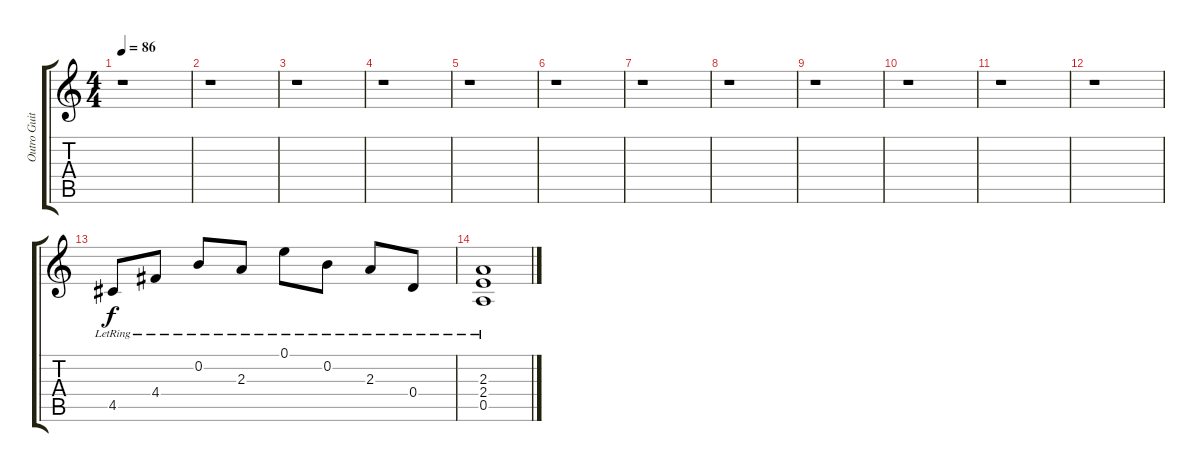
\track ("Outro Guitar 2" "Outro Guit") {instrument acousticguitarsteel}
\staff {score tabs}
\tuning (E4 B3 G3 D3 A2 E2) {hide}
\ts (4 4)
\tempo 86
\clef g2
\ks c
r.1{dy f} |
r.1 |
r.1 |
r.1 |
r.1 |
r.1 |
r.1 |
r.1 |
r.1 |
r.1 |
r.1 |
r.1 |
4.5{lr}.8 4.4{lr}.8 0.2{lr}.8 2.3{lr}.8 0.1{lr}.8 0.2{lr}.8 2.3{lr}.8 0.4{lr}.8 |
(2.3{lr} 2.4{lr} 0.5{lr}).1
